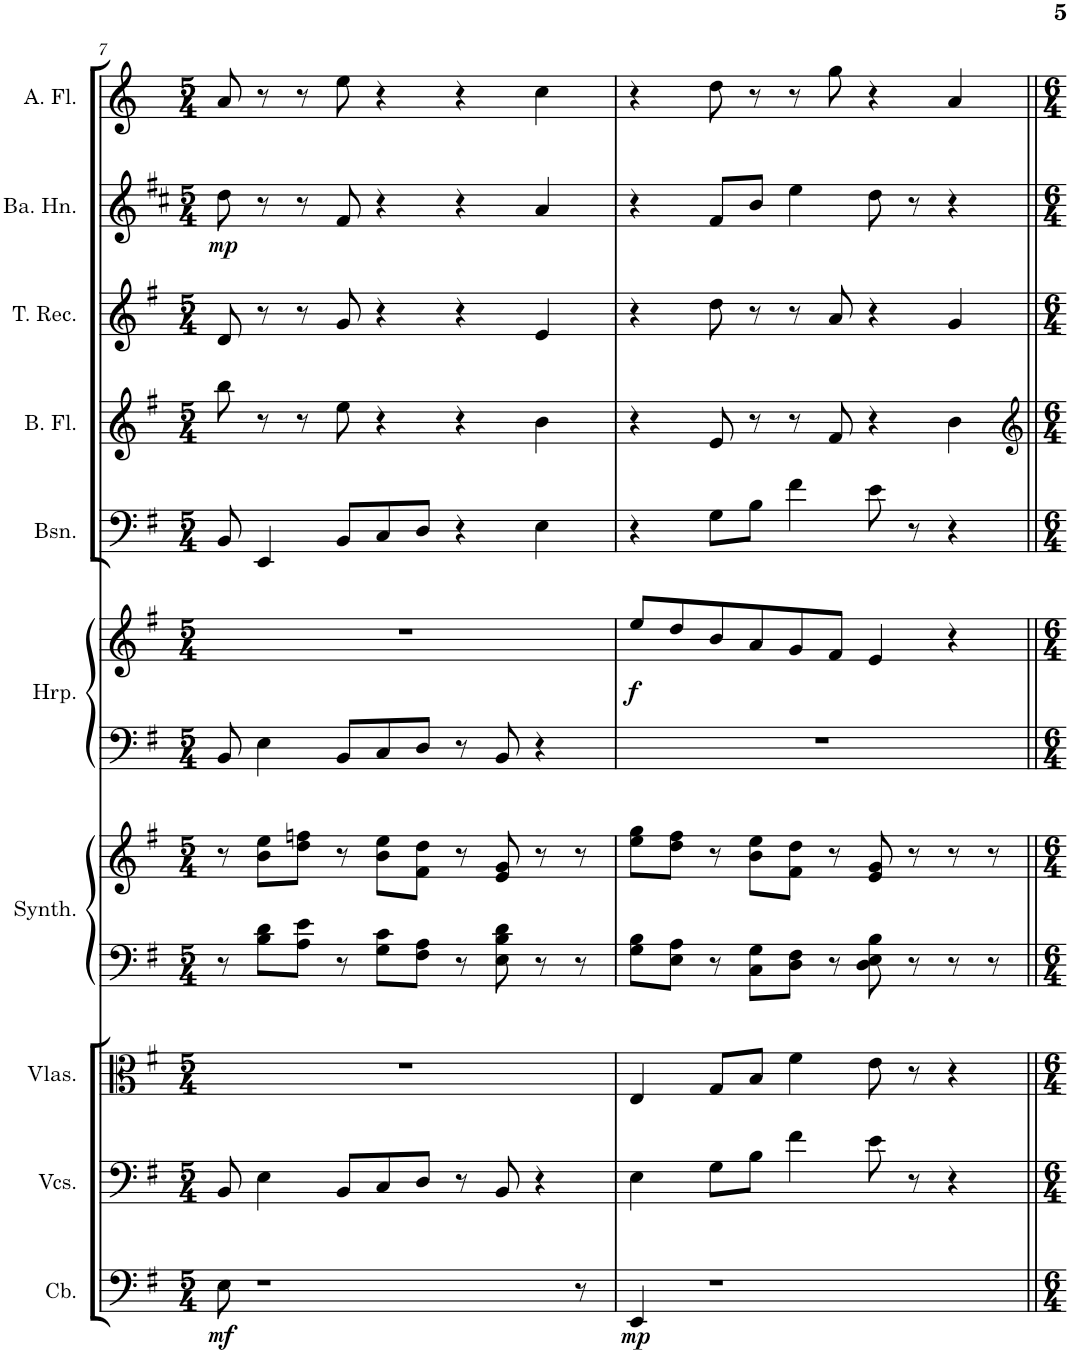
**kern	**dynam	**kern	**kern	**kern	**kern	**kern	**kern	**dynam	**kern	**kern	**kern	**kern	**dynam	**kern
*part10	*part10	*part9	*part8	*part7	*part7	*part6	*part6	*part6	*part5	*part4	*part3	*part2	*part2	*part1
*staff12	*staff12	*staff11	*staff10	*staff9	*staff8	*staff7	*staff6	*staff6/7	*staff5	*staff4	*staff3	*staff2	*staff2	*staff1
*I"Contrabass	*	*I"Violoncellos	*I"Violas	*I"String Synthesizer	*	*I"Harp	*	*	*I"Bassoon	*I"Bass Flute	*I"Tenor Recorder	*I"Basset Horn	*	*I"Alto Flute
*I'Cb.	*	*I'Vcs.	*I'Vlas.	*I'Synth.	*	*I'Hrp.	*	*	*I'Bsn.	*I'B. Fl.	*I'T. Rec.	*I'Ba. Hn.	*	*I'A. Fl.
!!LO:PB:g=z
*clefF4	*	*clefF4	*clefC3	*clefF4	*clefG2	*clefF4	*clefG2	*	*clefF4	*clefG2	*clefG2	*clefG2	*	*clefG2
*Trd7c12	*	*	*	*	*	*	*	*	*	*Trd7c12	*	*Trd4c7	*	*Trd3c5
*k[f#]	*	*k[f#]	*k[f#]	*k[f#]	*k[f#]	*k[f#]	*k[f#]	*	*k[f#]	*k[f#]	*k[f#]	*k[f#c#]	*	*k[]
*M5/4	*	*M5/4	*M5/4	*M5/4	*M5/4	*M5/4	*M5/4	*	*M5/4	*M5/4	*M5/4	*M5/4	*	*M5/4
=7	=7	=7	=7	=7	=7	=7	=7	=7	=7	=7	=7	=7	=7	=7
!	!LO:DY:b	!	!	!	!	!	!	!	!	!	!	!	!LO:DY:b	!
8E\	mf	8BB/	4%5r	8r	8r	8BB/	4%5r	.	8BB/	8bb\	8d/	8dd\	mp	8a/
1r	.	4E\	.	8B\ 8d\L	8b\ 8ee\L	4E\	.	.	4EE/	8r	8r	8r	.	8r
.	.	.	.	8A\ 8e\J	8dd\ 8ffn\J	.	.	.	.	8r	8r	8r	.	8r
.	.	8BB/L	.	8r	8r	8BB/L	.	.	8BB/L	8ee\	8g/	8f#/	.	8ee\
.	.	8C/	.	8G\ 8c\L	8b\ 8ee\L	8C/	.	.	8C/	4r	4r	4r	.	4r
.	.	8D/J	.	8F#\ 8A\J	8f#\ 8dd\J	8D/J	.	.	8D/J	.	.	.	.	.
.	.	8r	.	8r	8r	8r	.	.	4r	4r	4r	4r	.	4r
.	.	8BB/	.	8E\ 8B\ 8d\	8e/ 8g/	8BB/	.	.	.	.	.	.	.	.
.	.	4r	.	8r	8r	4r	.	.	4E\	4b\	4e/	4a/	.	4cc\
8r	.	.	.	8r	8r	.	.	.	.	.	.	.	.	.
=8	=8	=8	=8	=8	=8	=8	=8	=8	=8	=8	=8	=8	=8	=8
!	!LO:DY:b	!	!	!	!	!	!	!LO:DY:b	!	!	!	!	!	!
4EE/	mp	4E\	4E/	8G\ 8B\L	8ee\ 8gg\L	4%5r	8ee/L	f	4r	4r	4r	4r	.	4r
.	.	.	.	8E\ 8A\J	8dd\ 8ff#\J	.	8dd/	.	.	.	.	.	.	.
1r	.	8G\L	8G/L	8r	8r	.	8b/	.	8G\L	8e/	8dd\	8f#/L	.	8dd\
.	.	8B\J	8B/J	8C\ 8G\L	8b\ 8ee\L	.	8a/	.	8B\J	8r	8r	8b/J	.	8r
.	.	4f#\	4f#\	8D\ 8F#\J	8f#\ 8dd\J	.	8g/	.	4f#\	8r	8r	4ee\	.	8r
.	.	.	.	8r	8r	.	8f#/J	.	.	8f#/	8a/	.	.	8gg\
.	.	8e\	8e\	8D\ 8E\ 8B\	8e/ 8g/	.	4e/	.	8e\	4r	4r	8dd\	.	4r
.	.	8r	8r	8r	8r	.	.	.	8r	.	.	8r	.	.
.	.	4r	4r	8r	8r	.	4r	.	4r	4b\	4g/	4r	.	4a/
.	.	.	.	8r	8r	.	.	.	.	.	.	.	.	.
=||	=||	=||	=||	=||	=||	=||	=||	=||	=||	=||	=||	=||	=||	=||
*-	*-	*-	*-	*-	*-	*-	*-	*-	*-	*-	*-	*-	*-	*-
